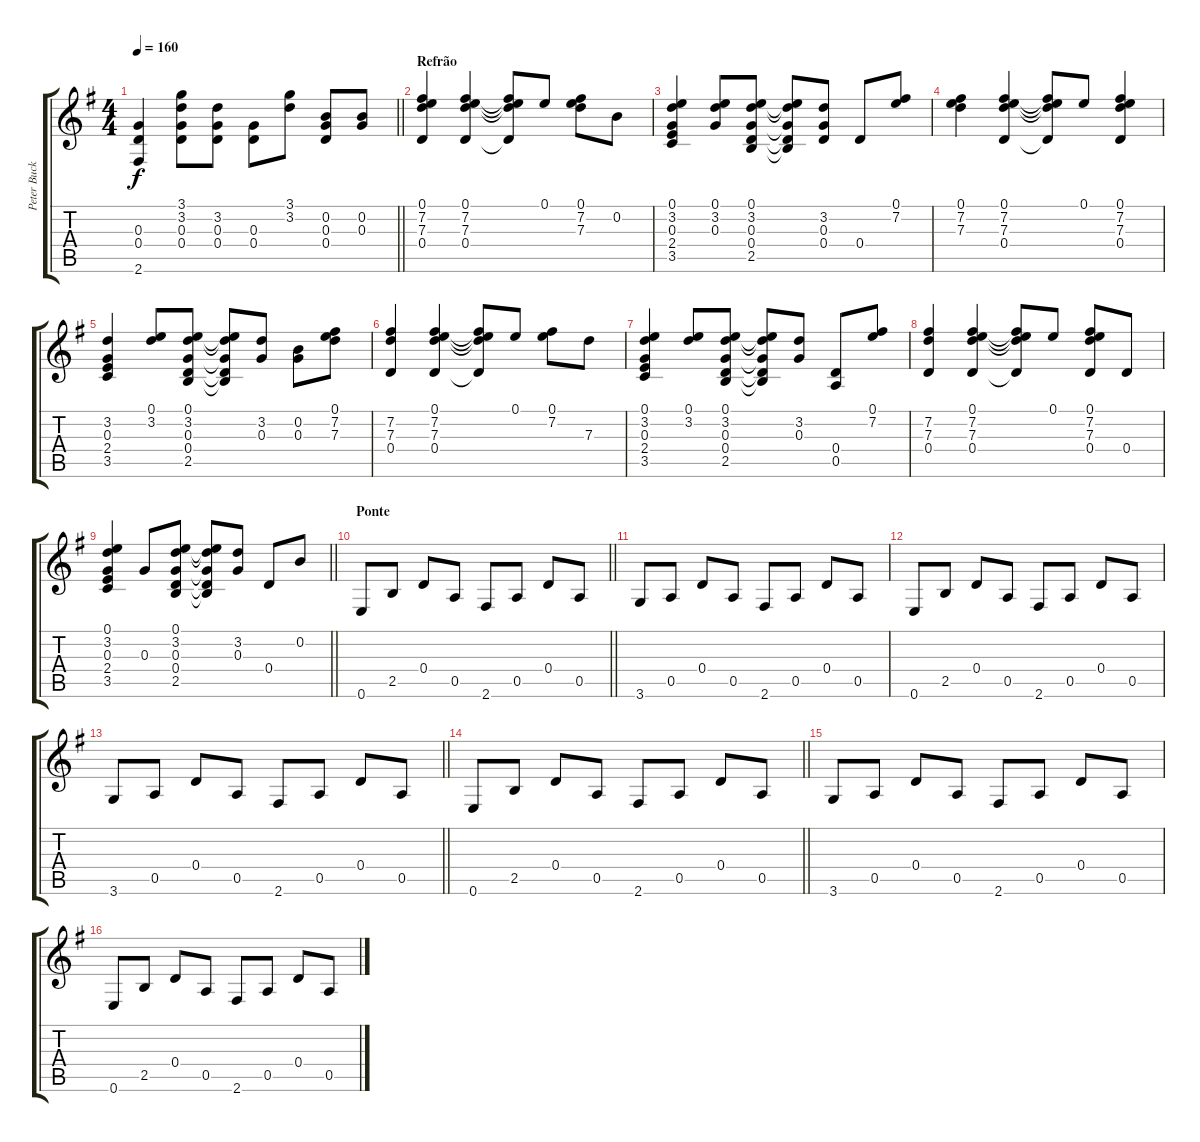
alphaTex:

\track ("Peter Buck" "Peter Buck") {instrument electricguitarclean}
\staff {score tabs}
\tuning (E4 B3 G3 D3 A2 E2) {hide}
\ts (4 4)
\tempo 160
\clef g2
\barLineRight lightlight
\ks g
(0.3 0.4 2.6).4{dy f} (3.1 3.2 0.3 0.4).8 (3.2 0.3 0.4).8 (0.3 0.4).8 (3.1 3.2).8 (0.2 0.3 0.4).8 (0.2 0.3).8 |
\section ("" "Refrão")
(0.1 7.2 7.3 0.4).4 (0.1 7.2 7.3 0.4).4 (0.1{t} 7.2{t} 7.3{t} 0.4{t}).8 0.1.8 (0.1 7.2 7.3).8 0.2.8 |
(0.1 3.2 0.3 2.4 3.5).4 (0.1 3.2 0.3).8 (0.1 3.2 0.3 0.4 2.5).8 (0.1{t} 3.2{t} 0.3{t} 0.4{t} 2.5{t}).8 (3.2 0.3 0.4).8 0.4.8 (0.1 7.2).8 |
(0.1 7.2 7.3).4 (0.1 7.2 7.3 0.4).4 (0.1{t} 7.2{t} 7.3{t} 0.4{t}).8 0.1.8 (0.1 7.2 7.3 0.4).4 |
(3.2 0.3 2.4 3.5).4 (0.1 3.2).8 (0.1 3.2 0.3 0.4 2.5).8 (0.1{t} 3.2{t} 0.3{t} 0.4{t} 2.5{t}).8 (3.2 0.3).8 (0.2 0.3).8 (0.1 7.2 7.3).8 |
(7.2 7.3 0.4).4 (0.1 7.2 7.3 0.4).4 (0.1{t} 7.2{t} 7.3{t} 0.4{t}).8 0.1.8 (0.1 7.2).8 7.3.8 |
(0.1 3.2 0.3 2.4 3.5).4 (0.1 3.2).8 (0.1 3.2 0.3 0.4 2.5).8 (0.1{t} 3.2{t} 0.3{t} 0.4{t} 2.5{t}).8 (3.2 0.3).8 (0.4 0.5).8 (0.1 7.2).8 |
(7.2 7.3 0.4).4 (0.1 7.2 7.3 0.4).4 (0.1{t} 7.2{t} 7.3{t} 0.4{t}).8 0.1.8 (0.1 7.2 7.3 0.4).8 0.4.8 |
\barLineRight lightlight
(0.1 3.2 0.3 2.4 3.5).4 0.3.8 (0.1 3.2 0.3 0.4 2.5).8 (0.1{t} 3.2{t} 0.3{t} 0.4{t} 2.5{t}).8 (3.2 0.3).8 0.4.8 0.2.8 |
\section ("" "Ponte")
\barLineRight lightlight
0.6.8{volume 16} 2.5.8 0.4.8 0.5.8 2.6.8 0.5.8 0.4.8 0.5.8 |
\section ("" "")
3.6.8 0.5.8 0.4.8 0.5.8 2.6.8 0.5.8 0.4.8 0.5.8 |
0.6.8 2.5.8 0.4.8 0.5.8 2.6.8 0.5.8 0.4.8 0.5.8 |
\barLineRight lightlight
3.6.8 0.5.8 0.4.8 0.5.8 2.6.8 0.5.8 0.4.8 0.5.8 |
\barLineRight lightlight
0.6.8 2.5.8 0.4.8 0.5.8 2.6.8 0.5.8 0.4.8 0.5.8 |
3.6.8 0.5.8 0.4.8 0.5.8 2.6.8 0.5.8 0.4.8 0.5.8 |
0.6.8 2.5.8 0.4.8 0.5.8 2.6.8 0.5.8 0.4.8 0.5.8
